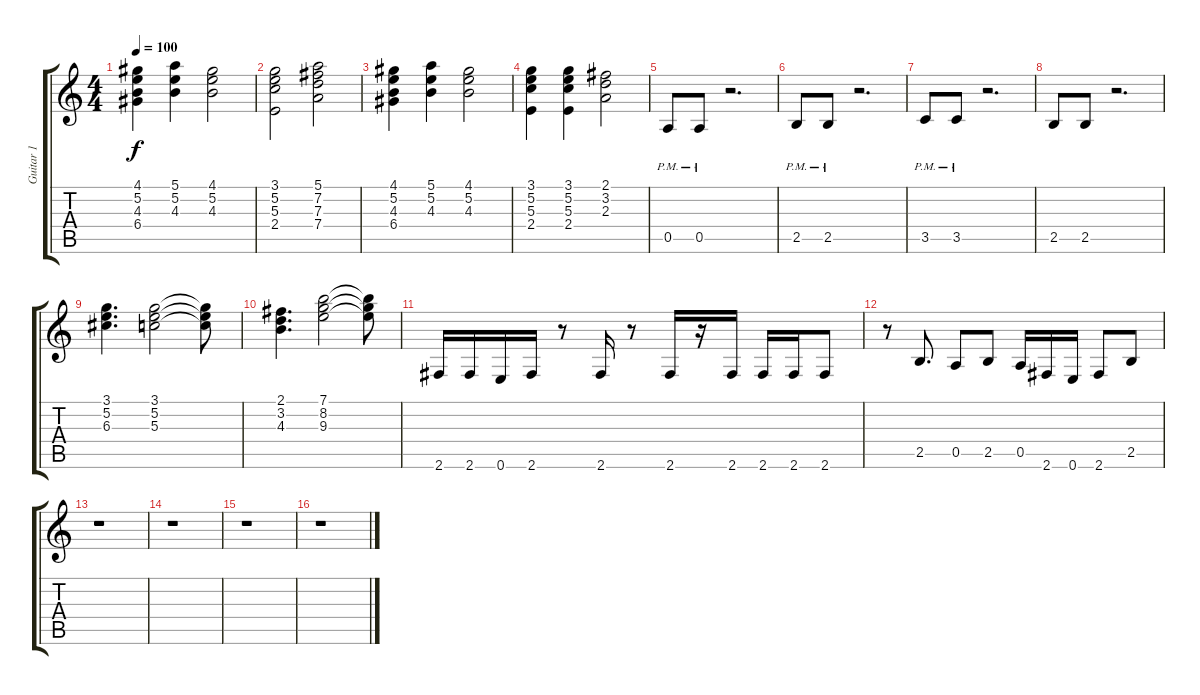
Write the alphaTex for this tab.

\track ("Guitar 1" "Guitar 1") {instrument overdrivenguitar}
\staff {score tabs}
\tuning (E4 B3 G3 D3 A2 E2) {hide}
\ts (4 4)
\tempo 100
\clef g2
\ks c
(4.1 5.2 4.3 6.4).4{dy f} (5.1 5.2 4.3).4 (4.1 5.2 4.3).2 |
(3.1 5.2 5.3 2.4).2 (5.1 7.2 7.3 7.4).2 |
(4.1 5.2 4.3 6.4).4 (5.1 5.2 4.3).4 (4.1 5.2 4.3).2 |
(3.1 5.2 5.3 2.4).4 (3.1 5.2 5.3 2.4).4 (2.1 3.2 2.3).2 |
0.5{pm}.8 0.5{pm}.8 r.2{d} |
2.5{pm}.8 2.5{pm}.8 r.2{d} |
3.5{pm}.8 3.5{pm}.8 r.2{d} |
2.5.8 2.5.8 r.2{d} |
(3.1 5.2 6.3).4{d} (3.1 5.2 5.3).2 (3.1{t} 5.2{t} 5.3{t}).8 |
(2.1 3.2 4.3).4{d} (7.1 8.2 9.3).2 (7.1{t} 8.2{t} 9.3{t}).8 |
2.6.16 2.6.16 0.6.16 2.6.16 r.8 2.6.16 r.8 2.6.16 r.16 2.6.16 2.6.16 2.6.16 2.6.8 |
r.8 2.5.8{d} 0.5.8 2.5.8 0.5.16 2.6.16 0.6.16 2.6.8 2.5.8 |
r.1 |
r.1 |
r.1 |
r.1
